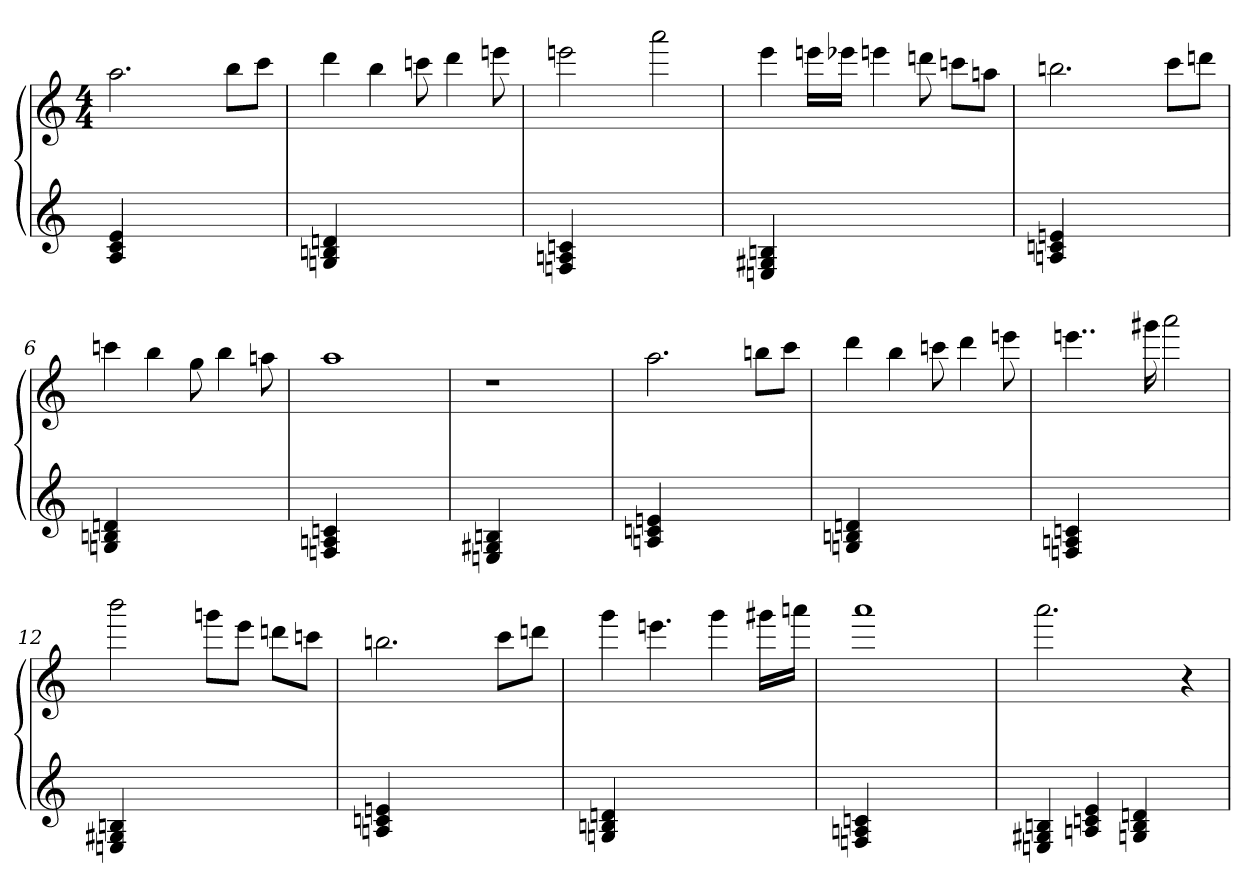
**kern	**kern
*part2	*part1
*staff2	*staff1
*	*M4/4
=1	=1
4A 4c 4e	2.aa
2.ryy	.
.	8bbL
.	8cccJ
=2	=2
4Gn 4Bn 4dn	4ddd
2.ryy	4bb
.	8cccn
.	4ddd
.	8eeen
=3	=3
4Fn 4An 4cn	2eeen
2.ryy	.
.	2aaa
=4	=4
4En 4G#X 4Bn	4eee
2.ryy	16eeenLL
.	16eee-XJJ
.	4eeen
.	8dddn
.	8cccnL
.	8aanJ
=5	=5
4An 4cn 4en	2.bbn
2.ryy	.
.	8cccL
.	8dddnJ
=6	=6
4Gn 4Bn 4dn	4cccn
2.ryy	4bb
.	8gg
.	4bb
.	8aan
=7	=7
4Fn 4An 4cn	1aa
2.ryy	.
=8	=8
4En 4G#X 4Bn	1r
2.ryy	.
=9	=9
4An 4cn 4en	2.aa
2.ryy	.
.	8bbnL
.	8cccJ
=10	=10
4Gn 4Bn 4dn	4ddd
2.ryy	4bb
.	8cccn
.	4ddd
.	8eeen
=11	=11
4Fn 4An 4cn	4..eeen
2.ryy	.
.	16ggg#X
.	2aaa
=12	=12
4En 4G#X 4Bn	2bbb
2.ryy	.
.	8gggnL
.	8eeeJ
.	8dddnL
.	8cccnJ
=13	=13
4An 4cn 4en	2.bbn
2.ryy	.
.	8cccL
.	8dddnJ
=14	=14
4Gn 4Bn 4dn	4ggg
2.ryy	4.eeen
.	4ggg
.	16ggg#XLL
.	16aaanJJ
=15	=15
4Fn 4An 4cn	1aaa
2.ryy	.
=16	=16
4En 4G#X 4Bn	2.aaa
4An 4cn 4e	.
4Gn 4B 4dn	.
4ryy	4r
=	=
*-	*-
